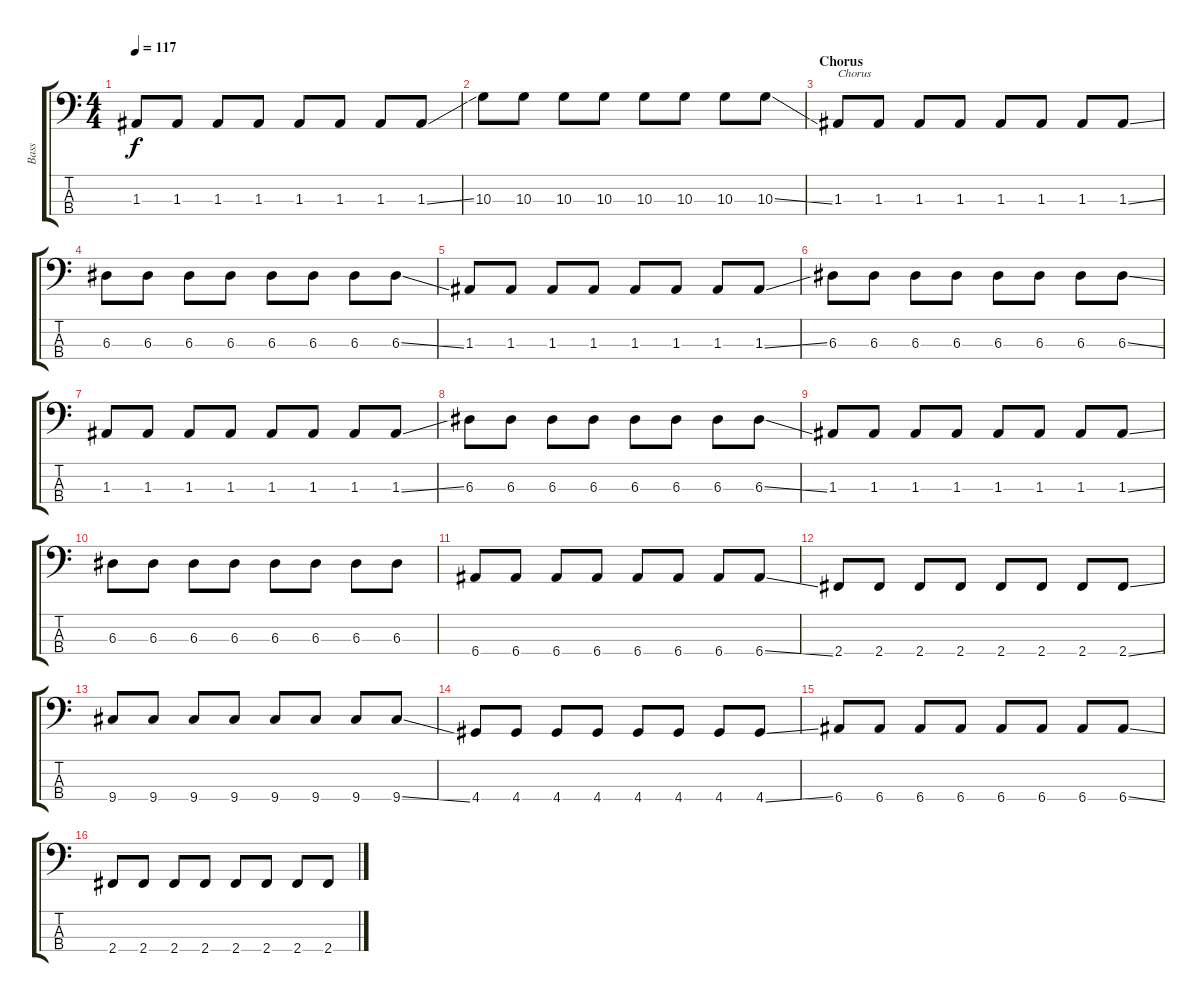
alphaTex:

\track ("Bass" "Bass") {instrument electricbassfinger}
\staff {score tabs}
\tuning (G2 D2 A1 E1) {hide}
\ts (4 4)
\tempo 117
\clef f4
\ks c
1.3.8{dy f} 1.3.8 1.3.8 1.3.8 1.3.8 1.3.8 1.3.8 1.3{ss}.8 |
10.3.8 10.3.8 10.3.8 10.3.8 10.3.8 10.3.8 10.3.8 10.3{ss}.8 |
\section ("" "Chorus")
1.3.8{txt "Chorus"} 1.3.8 1.3.8 1.3.8 1.3.8 1.3.8 1.3.8 1.3{ss}.8 |
6.3.8 6.3.8 6.3.8 6.3.8 6.3.8 6.3.8 6.3.8 6.3{ss}.8 |
1.3.8 1.3.8 1.3.8 1.3.8 1.3.8 1.3.8 1.3.8 1.3{ss}.8 |
6.3.8 6.3.8 6.3.8 6.3.8 6.3.8 6.3.8 6.3.8 6.3{ss}.8 |
1.3.8 1.3.8 1.3.8 1.3.8 1.3.8 1.3.8 1.3.8 1.3{ss}.8 |
6.3.8 6.3.8 6.3.8 6.3.8 6.3.8 6.3.8 6.3.8 6.3{ss}.8 |
1.3.8 1.3.8 1.3.8 1.3.8 1.3.8 1.3.8 1.3.8 1.3{ss}.8 |
6.3.8 6.3.8 6.3.8 6.3.8 6.3.8 6.3.8 6.3.8 6.3.8 |
6.4.8 6.4.8 6.4.8 6.4.8 6.4.8 6.4.8 6.4.8 6.4{ss}.8 |
2.4.8 2.4.8 2.4.8 2.4.8 2.4.8 2.4.8 2.4.8 2.4{ss}.8 |
9.4.8 9.4.8 9.4.8 9.4.8 9.4.8 9.4.8 9.4.8 9.4{ss}.8 |
4.4.8 4.4.8 4.4.8 4.4.8 4.4.8 4.4.8 4.4.8 4.4{ss}.8 |
6.4.8 6.4.8 6.4.8 6.4.8 6.4.8 6.4.8 6.4.8 6.4{ss}.8 |
2.4.8 2.4.8 2.4.8 2.4.8 2.4.8 2.4.8 2.4.8 2.4{ss}.8
